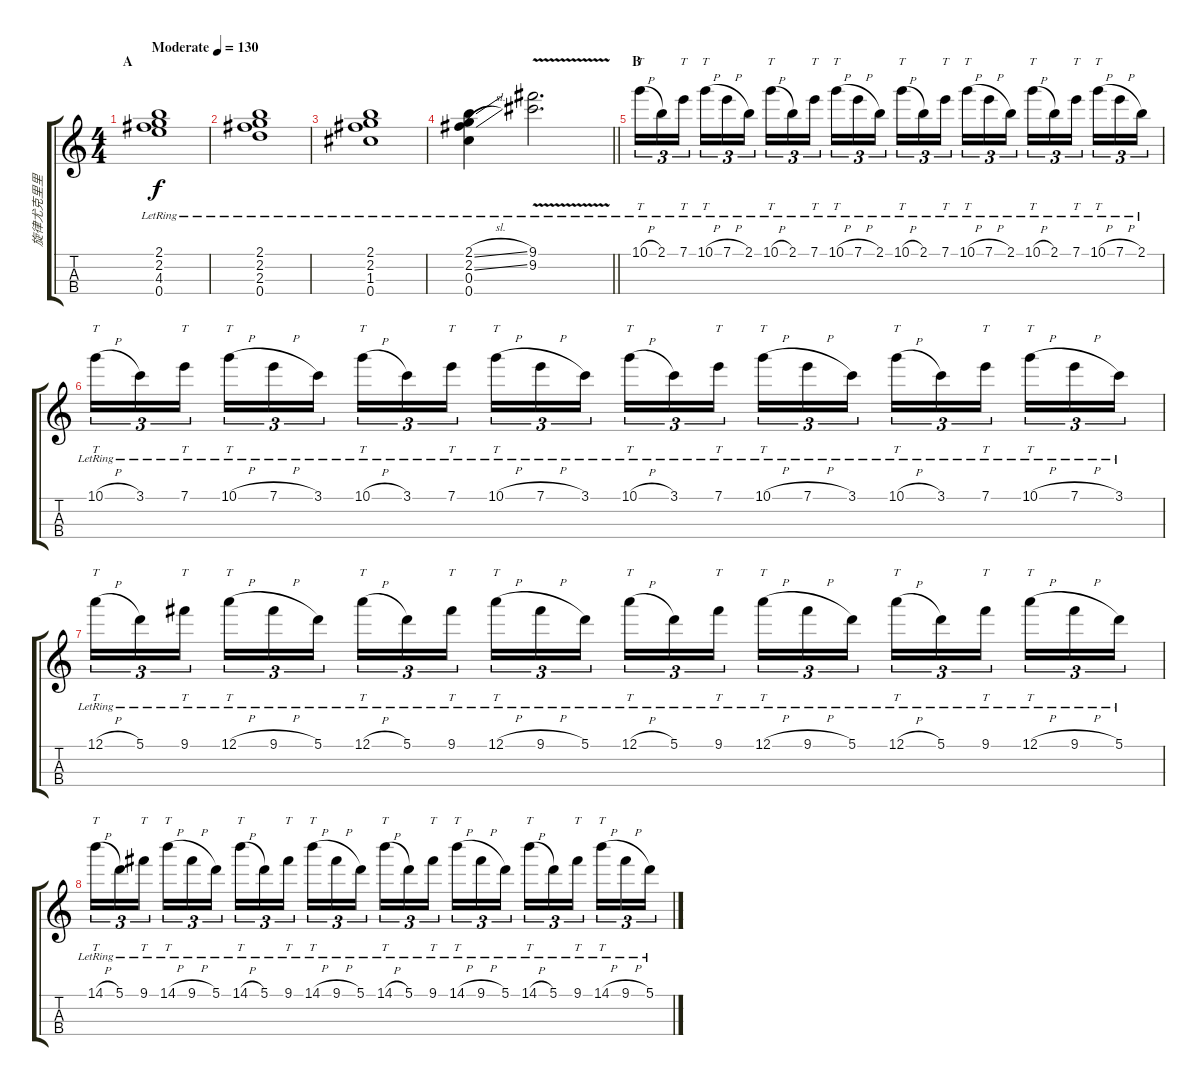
\track ("旋律尤克里里" "旋律尤克里里") {instrument acousticguitarnylon}
\staff {score tabs}
\tuning (A4 E4 C4 G4) {hide}
\ts (4 4)
\section ("" "A")
\tempo (130 "Moderate")
\clef g2
\ks c
(2.1{lr} 2.2{lr} 4.3{lr} 0.4{lr}).1{dy f instrument acousticguitarnylon} |
(2.1{lr} 2.2{lr} 2.3{lr} 0.4{lr}).1 |
(2.1{lr} 2.2{lr} 1.3{lr} 0.4{lr}).1 |
\barLineRight lightlight
(2.1{sl lr} 2.2{sl lr} 0.3{lr} 0.4{lr}).4 (9.1{v lr} 9.2{v}).2{d} |
\section ("" "B")
10.1{h lr}.16{tt tu (3 2)} 2.1{lr}.16{tu (3 2)} 7.1{lr}.16{tt tu (3 2) beam splitsecondary} 10.1{h lr}.16{tt tu (3 2)} 7.1{h lr}.16{tu (3 2)} 2.1{lr}.16{tu (3 2)} 10.1{h lr}.16{tt tu (3 2)} 2.1{lr}.16{tu (3 2)} 7.1{lr}.16{tt tu (3 2) beam splitsecondary} 10.1{h lr}.16{tt tu (3 2)} 7.1{h lr}.16{tu (3 2)} 2.1{lr}.16{tu (3 2)} 10.1{h lr}.16{tt tu (3 2)} 2.1{lr}.16{tu (3 2)} 7.1{lr}.16{tt tu (3 2) beam splitsecondary} 10.1{h lr}.16{tt tu (3 2)} 7.1{h lr}.16{tu (3 2)} 2.1{lr}.16{tu (3 2)} 10.1{h lr}.16{tt tu (3 2)} 2.1{lr}.16{tu (3 2)} 7.1{lr}.16{tt tu (3 2) beam splitsecondary} 10.1{h lr}.16{tt tu (3 2)} 7.1{h lr}.16{tu (3 2)} 2.1{lr}.16{tu (3 2)} |
10.1{h lr}.16{tt tu (3 2)} 3.1{lr}.16{tu (3 2)} 7.1{lr}.16{tt tu (3 2) beam splitsecondary} 10.1{h lr}.16{tt tu (3 2)} 7.1{h lr}.16{tu (3 2)} 3.1{lr}.16{tu (3 2)} 10.1{h lr}.16{tt tu (3 2)} 3.1{lr}.16{tu (3 2)} 7.1{lr}.16{tt tu (3 2) beam splitsecondary} 10.1{h lr}.16{tt tu (3 2)} 7.1{h lr}.16{tu (3 2)} 3.1{lr}.16{tu (3 2)} 10.1{h lr}.16{tt tu (3 2)} 3.1{lr}.16{tu (3 2)} 7.1{lr}.16{tt tu (3 2) beam splitsecondary} 10.1{h lr}.16{tt tu (3 2)} 7.1{h lr}.16{tu (3 2)} 3.1{lr}.16{tu (3 2)} 10.1{h lr}.16{tt tu (3 2)} 3.1{lr}.16{tu (3 2)} 7.1{lr}.16{tt tu (3 2) beam splitsecondary} 10.1{h lr}.16{tt tu (3 2)} 7.1{h lr}.16{tu (3 2)} 3.1{lr}.16{tu (3 2)} |
12.1{h lr}.16{tt tu (3 2)} 5.1{lr}.16{tu (3 2)} 9.1{lr}.16{tt tu (3 2) beam splitsecondary} 12.1{h lr}.16{tt tu (3 2)} 9.1{h lr}.16{tu (3 2)} 5.1{lr}.16{tu (3 2)} 12.1{h lr}.16{tt tu (3 2)} 5.1{lr}.16{tu (3 2)} 9.1{lr}.16{tt tu (3 2) beam splitsecondary} 12.1{h lr}.16{tt tu (3 2)} 9.1{h lr}.16{tu (3 2)} 5.1{lr}.16{tu (3 2)} 12.1{h lr}.16{tt tu (3 2)} 5.1{lr}.16{tu (3 2)} 9.1{lr}.16{tt tu (3 2) beam splitsecondary} 12.1{h lr}.16{tt tu (3 2)} 9.1{h lr}.16{tu (3 2)} 5.1{lr}.16{tu (3 2)} 12.1{h lr}.16{tt tu (3 2)} 5.1{lr}.16{tu (3 2)} 9.1{lr}.16{tt tu (3 2) beam splitsecondary} 12.1{h lr}.16{tt tu (3 2)} 9.1{h lr}.16{tu (3 2)} 5.1{lr}.16{tu (3 2)} |
14.1{h lr}.16{tt tu (3 2)} 5.1{lr}.16{tu (3 2)} 9.1{lr}.16{tt tu (3 2) beam splitsecondary} 14.1{h lr}.16{tt tu (3 2)} 9.1{h lr}.16{tu (3 2)} 5.1{lr}.16{tu (3 2)} 14.1{h lr}.16{tt tu (3 2)} 5.1{lr}.16{tu (3 2)} 9.1{lr}.16{tt tu (3 2) beam splitsecondary} 14.1{h lr}.16{tt tu (3 2)} 9.1{h lr}.16{tu (3 2)} 5.1{lr}.16{tu (3 2)} 14.1{h lr}.16{tt tu (3 2)} 5.1{lr}.16{tu (3 2)} 9.1{lr}.16{tt tu (3 2) beam splitsecondary} 14.1{h lr}.16{tt tu (3 2)} 9.1{h lr}.16{tu (3 2)} 5.1{lr}.16{tu (3 2)} 14.1{h lr}.16{tt tu (3 2)} 5.1{lr}.16{tu (3 2)} 9.1{lr}.16{tt tu (3 2) beam splitsecondary} 14.1{h lr}.16{tt tu (3 2)} 9.1{h lr}.16{tu (3 2)} 5.1{lr}.16{tu (3 2)}
